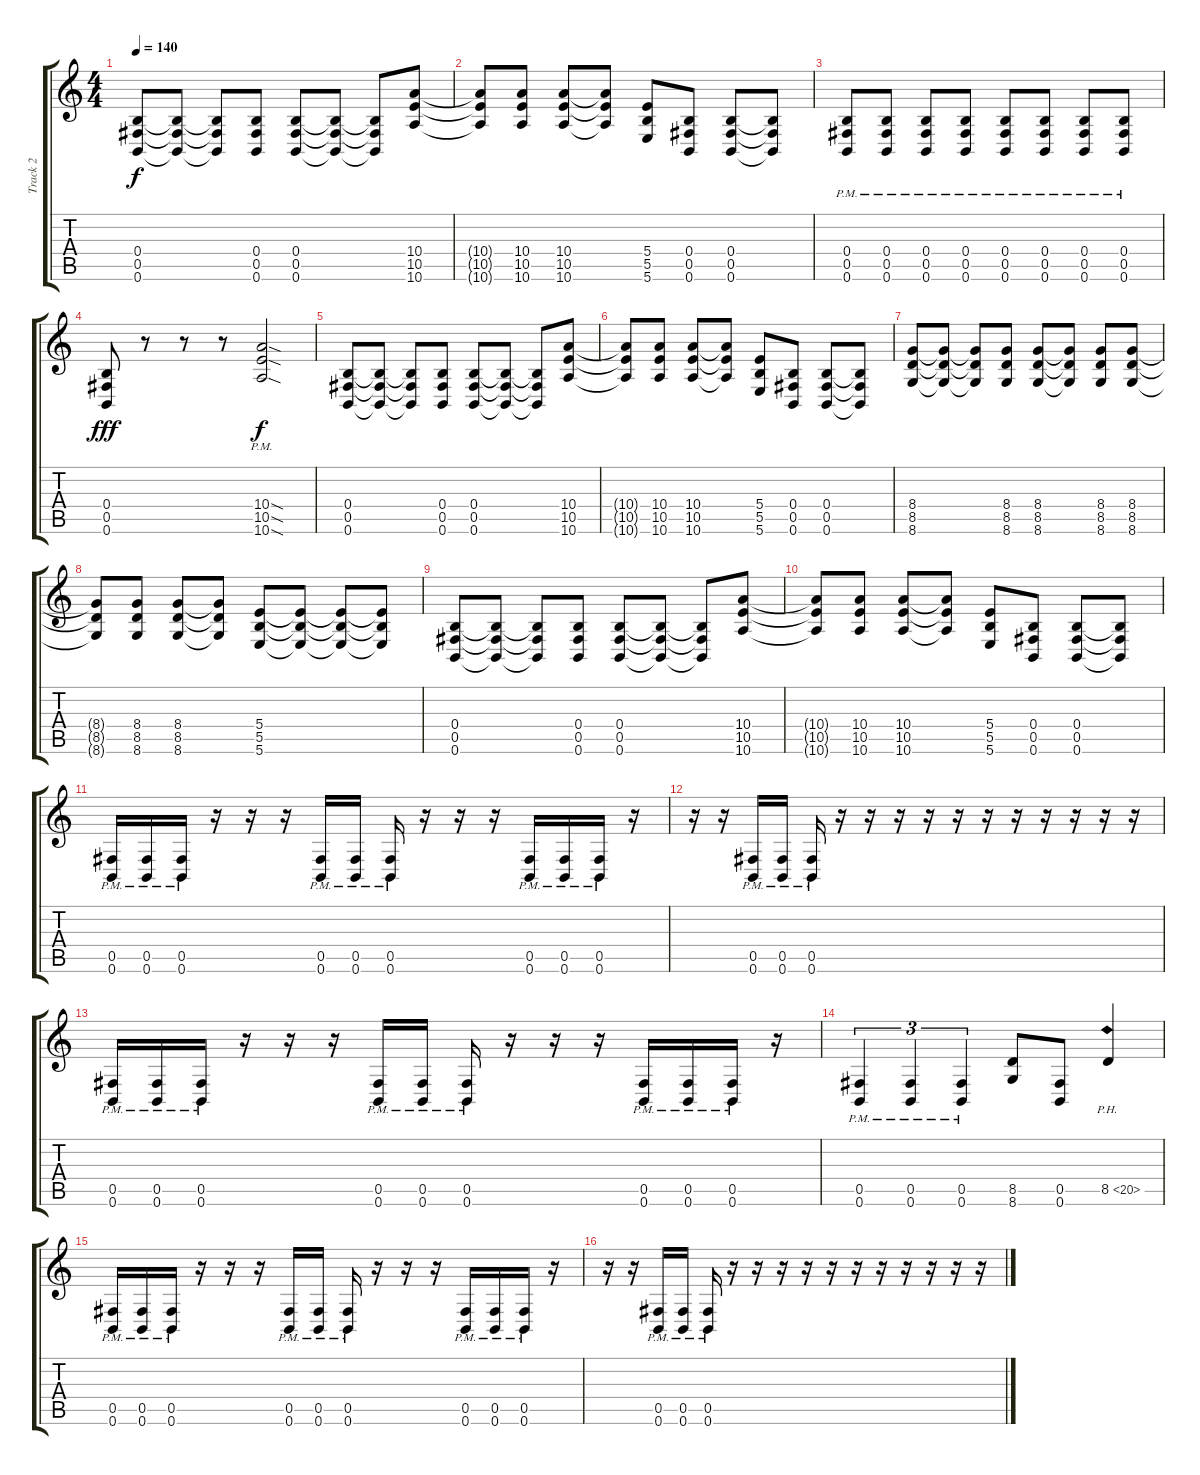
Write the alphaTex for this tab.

\track ("Track 2" "Track 2") {instrument distortionguitar}
\staff {score tabs}
\tuning (Db4 Ab3 E3 B2 Gb2 B1) {hide}
\ts (4 4)
\tempo 140
\clef g2
\ks c
(0.4 0.5 0.6).8{dy f} (0.4{t} 0.5{t} 0.6{t}).8 (0.4{t} 0.5{t} 0.6{t}).8 (0.4 0.5 0.6).8 (0.4 0.5 0.6).8 (0.4{t} 0.5{t} 0.6{t}).8 (0.4{t} 0.5{t} 0.6{t}).8 (10.4 10.5 10.6).8 |
(10.4{t} 10.5{t} 10.6{t}).8 (10.4 10.5 10.6).8 (10.4 10.5 10.6).8 (10.4{t} 10.5{t} 10.6{t}).8 (5.4 5.5 5.6).8 (0.4 0.5 0.6).8 (0.4 0.5 0.6).8 (0.4{t} 0.5{t} 0.6{t}).8 |
(0.4{pm} 0.5{pm} 0.6{pm}).8 (0.4{pm} 0.5{pm} 0.6{pm}).8 (0.4{pm} 0.5{pm} 0.6{pm}).8 (0.4{pm} 0.5{pm} 0.6{pm}).8 (0.4{pm} 0.5{pm} 0.6{pm}).8 (0.4{pm} 0.5{pm} 0.6{pm}).8 (0.4{pm} 0.5{pm} 0.6{pm}).8 (0.4{pm} 0.5{pm} 0.6{pm}).8 |
(0.4 0.5 0.6).8{dy fff} r.8 r.8 r.8 (10.4{sod pm} 10.5{sod pm} 10.6{sod pm}).2{dy f} |
(0.4 0.5 0.6).8 (0.4{t} 0.5{t} 0.6{t}).8 (0.4{t} 0.5{t} 0.6{t}).8 (0.4 0.5 0.6).8 (0.4 0.5 0.6).8 (0.4{t} 0.5{t} 0.6{t}).8 (0.4{t} 0.5{t} 0.6{t}).8 (10.4 10.5 10.6).8 |
(10.4{t} 10.5{t} 10.6{t}).8 (10.4 10.5 10.6).8 (10.4 10.5 10.6).8 (10.4{t} 10.5{t} 10.6{t}).8 (5.4 5.5 5.6).8 (0.4 0.5 0.6).8 (0.4 0.5 0.6).8 (0.4{t} 0.5{t} 0.6{t}).8 |
(8.4 8.5 8.6).8 (8.4{t} 8.5{t} 8.6{t}).8 (8.4{t} 8.5{t} 8.6{t}).8 (8.4 8.5 8.6).8 (8.4 8.5 8.6).8 (8.4{t} 8.5{t} 8.6{t}).8 (8.4 8.5 8.6).8 (8.4 8.5 8.6).8 |
(8.4{t} 8.5{t} 8.6{t}).8 (8.4 8.5 8.6).8 (8.4 8.5 8.6).8 (8.4{t} 8.5{t} 8.6{t}).8 (5.4 5.5 5.6).8 (5.4{t} 5.5{t} 5.6{t}).8 (5.4{t} 5.5{t} 5.6{t}).8 (5.4{t} 5.5{t} 5.6{t}).8 |
(0.4 0.5 0.6).8 (0.4{t} 0.5{t} 0.6{t}).8 (0.4{t} 0.5{t} 0.6{t}).8 (0.4 0.5 0.6).8 (0.4 0.5 0.6).8 (0.4{t} 0.5{t} 0.6{t}).8 (0.4{t} 0.5{t} 0.6{t}).8 (10.4 10.5 10.6).8 |
(10.4{t} 10.5{t} 10.6{t}).8 (10.4 10.5 10.6).8 (10.4 10.5 10.6).8 (10.4{t} 10.5{t} 10.6{t}).8 (5.4 5.5 5.6).8 (0.4 0.5 0.6).8 (0.4 0.5 0.6).8 (0.4{t} 0.5{t} 0.6{t}).8 |
(0.5{pm} 0.6{pm}).16 (0.5{pm} 0.6{pm}).16 (0.5{pm} 0.6{pm}).16 r.16 r.16 r.16 (0.5{pm} 0.6{pm}).16 (0.5{pm} 0.6{pm}).16 (0.5{pm} 0.6{pm}).16 r.16 r.16 r.16 (0.5{pm} 0.6{pm}).16 (0.5{pm} 0.6{pm}).16 (0.5{pm} 0.6{pm}).16 r.16 |
r.16 r.16 (0.5{pm} 0.6{pm}).16 (0.5{pm} 0.6{pm}).16 (0.5{pm} 0.6{pm}).16 r.16 r.16 r.16 r.16 r.16 r.16 r.16 r.16 r.16 r.16 r.16 |
(0.5{pm} 0.6{pm}).16 (0.5{pm} 0.6{pm}).16 (0.5{pm} 0.6{pm}).16 r.16 r.16 r.16 (0.5{pm} 0.6{pm}).16 (0.5{pm} 0.6{pm}).16 (0.5{pm} 0.6{pm}).16 r.16 r.16 r.16 (0.5{pm} 0.6{pm}).16 (0.5{pm} 0.6{pm}).16 (0.5{pm} 0.6{pm}).16 r.16 |
(0.5{pm} 0.6{pm}).4{tu (3 2)} (0.5{pm} 0.6{pm}).4{tu (3 2)} (0.5{pm} 0.6{pm}).4{tu (3 2)} (8.5 8.6).8 (0.5 0.6).8 8.5{ph 12}.4{instrument guitarharmonics} |
(0.5{pm} 0.6{pm}).16{instrument overdrivenguitar} (0.5{pm} 0.6{pm}).16 (0.5{pm} 0.6{pm}).16 r.16 r.16 r.16 (0.5{pm} 0.6{pm}).16 (0.5{pm} 0.6{pm}).16 (0.5{pm} 0.6{pm}).16 r.16 r.16 r.16 (0.5{pm} 0.6{pm}).16 (0.5{pm} 0.6{pm}).16 (0.5{pm} 0.6{pm}).16 r.16 |
r.16 r.16 (0.5{pm} 0.6{pm}).16 (0.5{pm} 0.6{pm}).16 (0.5{pm} 0.6{pm}).16 r.16 r.16 r.16 r.16 r.16 r.16 r.16 r.16 r.16 r.16 r.16
